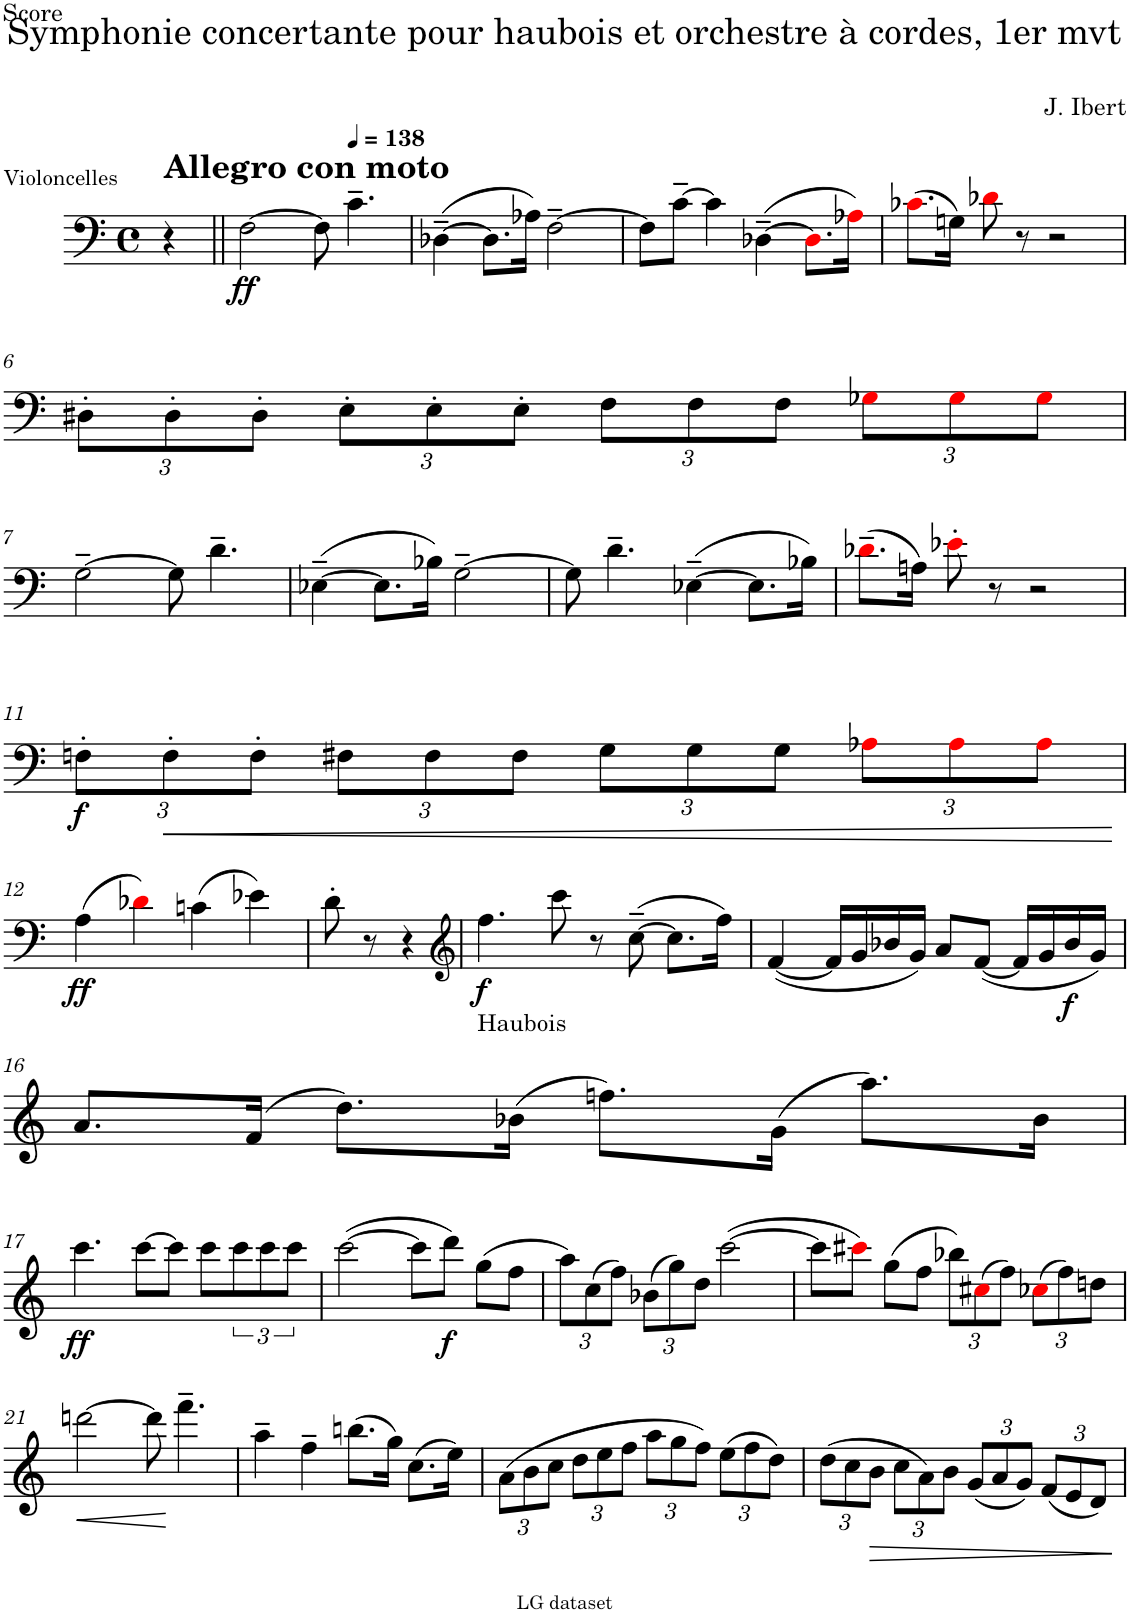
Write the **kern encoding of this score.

**kern	**dynam
*part1	*part1
*staff1	*staff1
*I"Voice	*
*clefF4	*
*k[]	*
*M4/4	*
*met(c)	*
=1	=1
!LO:TX:a:B:t=Allegro con moto	!
4r	.
=2||	=2||
!	!LO:DY:b
[2F\	ff
8F\]	.
*MM138	*
4.c~\	.
=3	=3
(>[4D-X~\	.
8.D-\L]	.
16A-X\Jk)	.
[2F~\	.
=4	=4
8F\L]	.
[8c~\J	.
4c\]	.
(>[4D-X~\	.
8.D-i\L]	.
16A-Xi\Jk)	.
=5	=5
(>8.c-Xi\L	.
16Gn\Jk)	.
8d-Xi\	.
8r	.
2r	.
!!LO:LB:g=z
=6	=6
*Xbrackettup	*
12D#X'\L	.
12D#'\	.
12D#'\J	.
12E'\L	.
12E'\	.
12E'\J	.
12F\L	.
12F\	.
12F\J	.
12G-Xi\L	.
12G-i\	.
12G-i\J	.
!!LO:LB:g=z
=7	=7
[2G~\	.
8G\]	.
4.d~\	.
=8	=8
(>[4E-X~\	.
8.E-\L]	.
16B-X\Jk)	.
[2G~\	.
=9	=9
8G\]	.
4.d~\	.
(>[4E-X~\	.
8.E-\L]	.
16B-X\Jk)	.
=10	=10
(>8.d-X~i\L	.
16An\Jk)	.
8e-X'i\	.
8r	.
2r	.
!!LO:LB:g=z
=11	=11
!	!LO:DY:b
12Fn'\L	f
!	!LO:HP:b
12F'\	<
12F'\J	.
12F#X\L	.
12F#\	.
12F#\J	.
12G\L	.
12G\	.
12G\J	.
12A-Xi\L	.
12A-i\	.
12A-i\J	.
.	[
!!LO:LB:g=z
=12	=12
!	!LO:DY:b
(>4A\	ff
4d-Xi\)	.
(>4cn\	.
4e-X\)	.
=13	=13
8d'\	.
8r	.
4r	.
=14	=14
*clefG2	*
!LO:TX:b:t=Haubois	!
!	!LO:DY:b
4.ff\	f
8ccc\	.
8r	.
(>[8cc~\	.
8.cc\L]	.
16ff\Jk)	.
=15	=15
(<[4f/	.
16f/LL]	.
16g/	.
16b-X/	.
16g/JJ)	.
8a/L	.
(<[8f/J	.
16f/LL]	.
16g/	.
!	!LO:DY:b
16b-/	f
16g/JJ)	.
!!LO:LB:g=z
=16	=16
8.a/L	.
(16f/Jk	.
8.dd\L)	.
(>16b-X\Jk	.
8.ffn\L)	.
(>16g\Jk	.
8.aa\L)	.
16b-\Jk	.
!!LO:LB:g=z
=17	=17
!	!LO:DY:b
4.ccc\	ff
[8ccc\L	.
8ccc\J]	.
8ccc\L	.
*brackettup	*
12ccc\	.
12ccc\	.
12ccc\J	.
=18	=18
(>[2ccc\	.
8ccc\L]	.
!	!LO:DY:b
8ddd\J)	f
(>8gg\L	.
8ff\J	.
=19	=19
*Xbrackettup	*
12aa\L)	.
(>12cc\	.
12ff\J)	.
(>12b-X\L	.
12gg\)	.
12dd\J	.
(>[2ccc\	.
=20	=20
8ccc\L]	.
8ccc#Xi\J)	.
(>8gg\L	.
8ff\J	.
12bb-X\L)	.
(>12cc#Xi\	.
12ff\J)	.
(>12cc-Xi\L	.
12ff\)	.
12ddn\J	.
!!LO:LB:g=z
=21	=21
!	!LO:HP:b
[2dddn\	<
8ddd\]	.
4.fff~\	[
=22	=22
4aa~\	.
4ff~\	.
(>8.bbn\L	.
16gg\Jk)	.
(>8.cc\L	.
16ee\Jk)	.
=23	=23
(>12a\L	.
12b\	.
12cc\J	.
12dd\L	.
12ee\	.
12ff\J	.
12aa\L	.
12gg\	.
12ff\J)	.
(>12ee\L	.
12ff\	.
12dd\J)	.
=24	=24
(>12dd\L	.
12cc\	.
!	!LO:HP:b
12b\J	>
12cc\L	.
12a\)	.
12b\J	.
(<12g/L	.
12a/	.
12g/J)	.
(<12f/L	.
12e/	.
12d/J)	.
.	]
=	=
*-	*-
